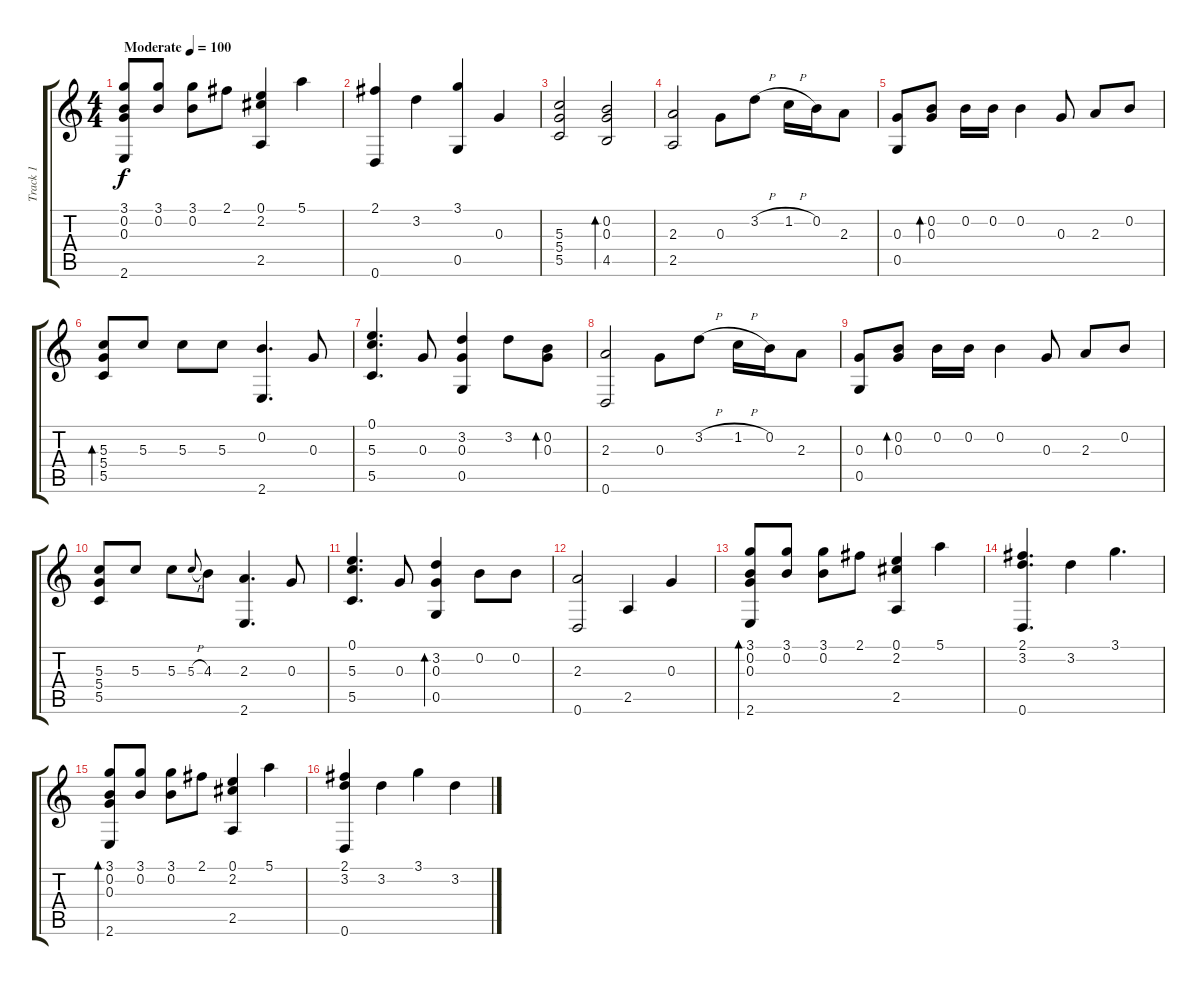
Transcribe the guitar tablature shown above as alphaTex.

\track ("Track 1" "Track 1") {instrument acousticguitarsteel}
\staff {score tabs}
\tuning (E4 B3 G3 D3 G2 D2) {hide}
\ts (4 4)
\tempo (100 "Moderate")
\clef g2
\ks c
(3.1 0.2 0.3 2.6).8{dy f instrument acousticguitarsteel} (3.1 0.2).8 (3.1 0.2).8 2.1.8 (0.1 2.2 2.5).4 5.1.4 |
(2.1 0.6).4 3.2.4 (3.1 0.5).4 0.3.4 |
(5.3 5.4 5.5).2 (0.2 0.3 4.5).2{bd 240} |
(2.3 2.5).2 0.3.8 3.2{h}.8 1.2{h}.16 0.2.16 2.3.8 |
(0.3 0.5).8 (0.2 0.3).8{bd 120} 0.2.16 0.2.16 0.2.4 0.3.8 2.3.8 0.2.8 |
(5.3 5.4 5.5).8{bd 240} 5.3.8 5.3.8 5.3.8 (0.2 2.6).4{d} 0.3.8 |
(0.1 5.3 5.5).4{d} 0.3.8 (3.2 0.3 0.5).4 3.2.8 (0.2 0.3).8{bd 120} |
(2.3 0.6).2 0.3.8 3.2{h}.8 1.2{h}.16 0.2.16 2.3.8 |
(0.3 0.5).8 (0.2 0.3).8{bd 120} 0.2.16 0.2.16 0.2.4 0.3.8 2.3.8 0.2.8 |
(5.3 5.4 5.5).8 5.3.8 5.3.8 5.3{h}.8{gr onbeat} 4.3.8 (2.3 2.6).4{d} 0.3.8 |
(0.1 5.3 5.5).4{d} 0.3.8 (3.2 0.3 0.5).4{bd 120} 0.2.8 0.2.8 |
(2.3 0.6).2 2.5.4 0.3.4 |
(3.1 0.2 0.3 2.6).8{bd 120} (3.1 0.2).8 (3.1 0.2).8 2.1.8 (0.1 2.2 2.5).4 5.1.4 |
(2.1 3.2 0.6).4{d} 3.2.4 3.1.4{d} |
(3.1 0.2 0.3 2.6).8{bd 120} (3.1 0.2).8 (3.1 0.2).8 2.1.8 (0.1 2.2 2.5).4 5.1.4 |
(2.1 3.2 0.6).4 3.2.4 3.1.4 3.2.4
